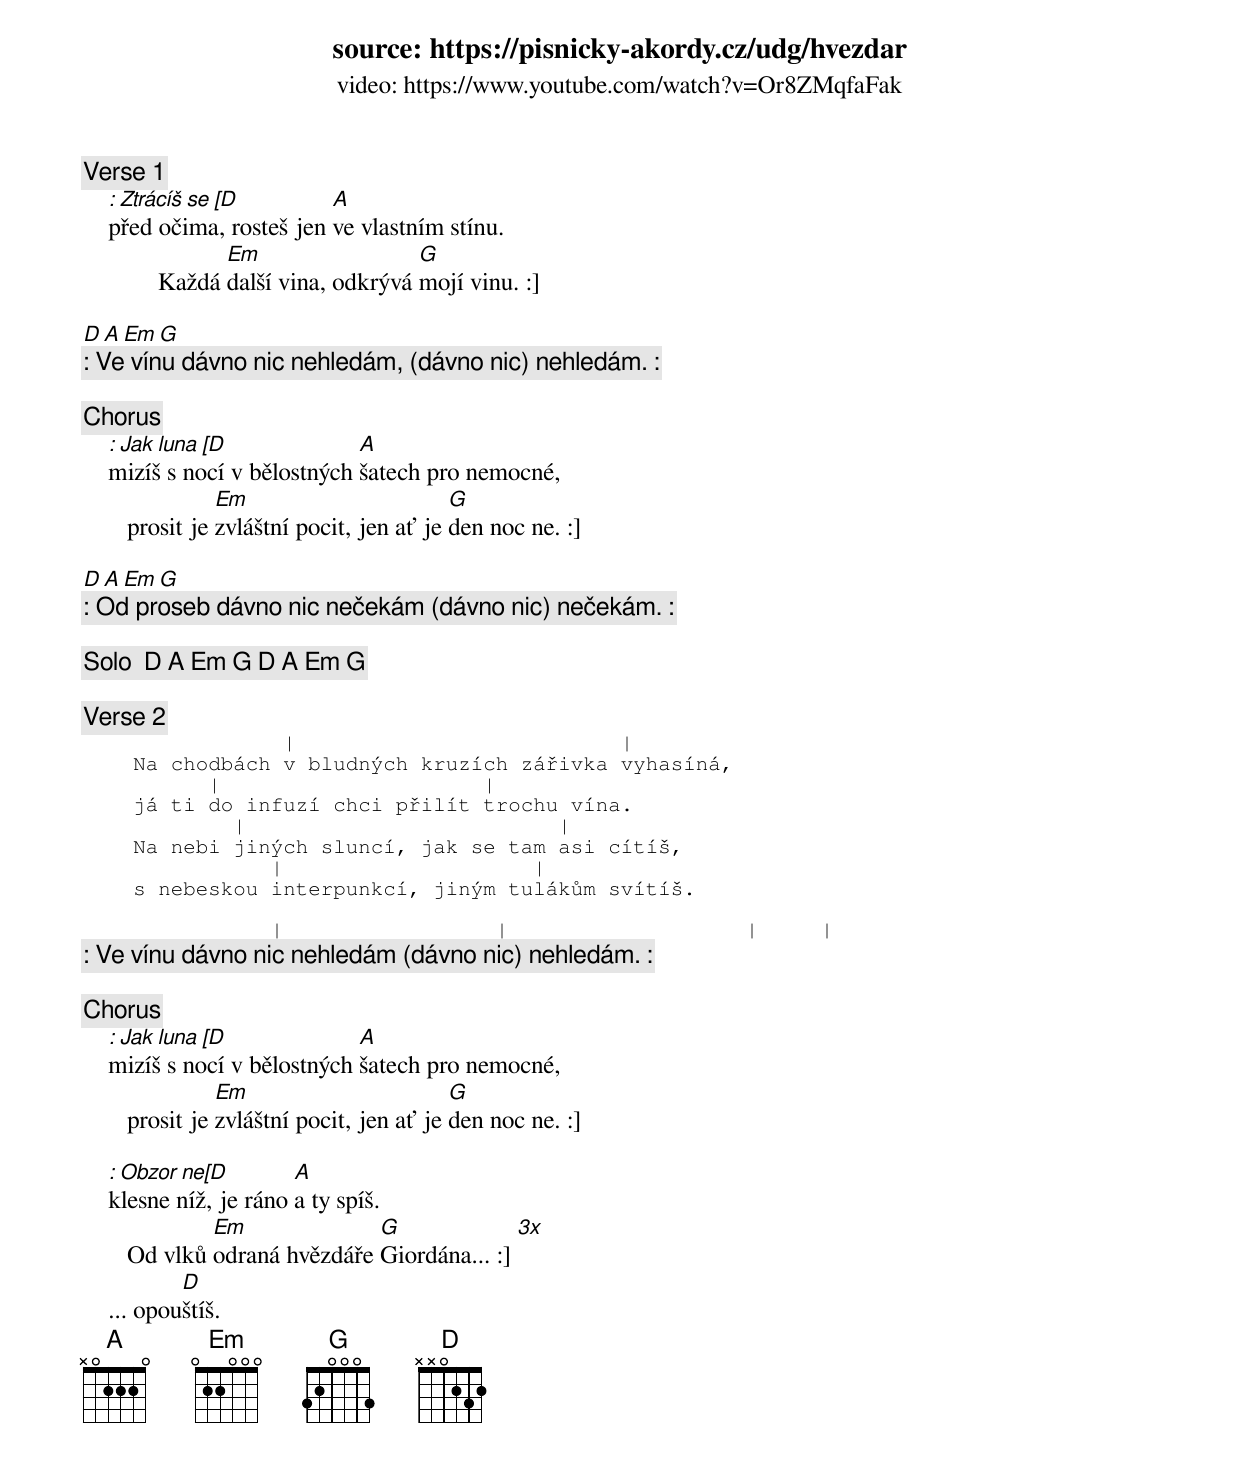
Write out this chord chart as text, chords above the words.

source: https://pisnicky-akordy.cz/udg/hvezdar
video: https://www.youtube.com/watch?v=Or8ZMqfaFak


[Verse 1]
                  D                      A
    [: Ztrácíš se před očima, rosteš jen ve vlastním stínu.
                  Em                  G
            Každá další vina, odkrývá mojí vinu. :]

               D              A                  Em     G
    [: Ve vínu dávno nic nehledám, (dávno nic) nehledám. :]

[Chorus]
                D                         A
    [: Jak luna mizíš s nocí v bělostných šatech pro nemocné,
                 Em                        G
       prosit je zvláštní pocit, jen ať je den noc ne. :]

                 D                A                 Em    G
    [: Od proseb dávno nic nečekám (dávno nic) nečekám. :]

[Solo]  D A Em G D A Em G

[Verse 2]
                |                          |
    Na chodbách v bludných kruzích zářivka vyhasíná,
          |                     |
    já ti do infuzí chci přilít trochu vína.
            |                         |
    Na nebi jiných sluncí, jak se tam asi cítíš,
               |                    |
    s nebeskou interpunkcí, jiným tulákům svítíš.

               |                 |                   |     |
    [: Ve vínu dávno nic nehledám (dávno nic) nehledám. :]

[Chorus]
                D                         A
    [: Jak luna mizíš s nocí v bělostných šatech pro nemocné,
                 Em                        G
       prosit je zvláštní pocit, jen ať je den noc ne. :]

               D                   A
    [: Obzor neklesne níž, je ráno a ty spíš.
               Em              G
       Od vlků odraná hvězdáře Giordána... :] [3x]
            D
    ... opouštíš.
